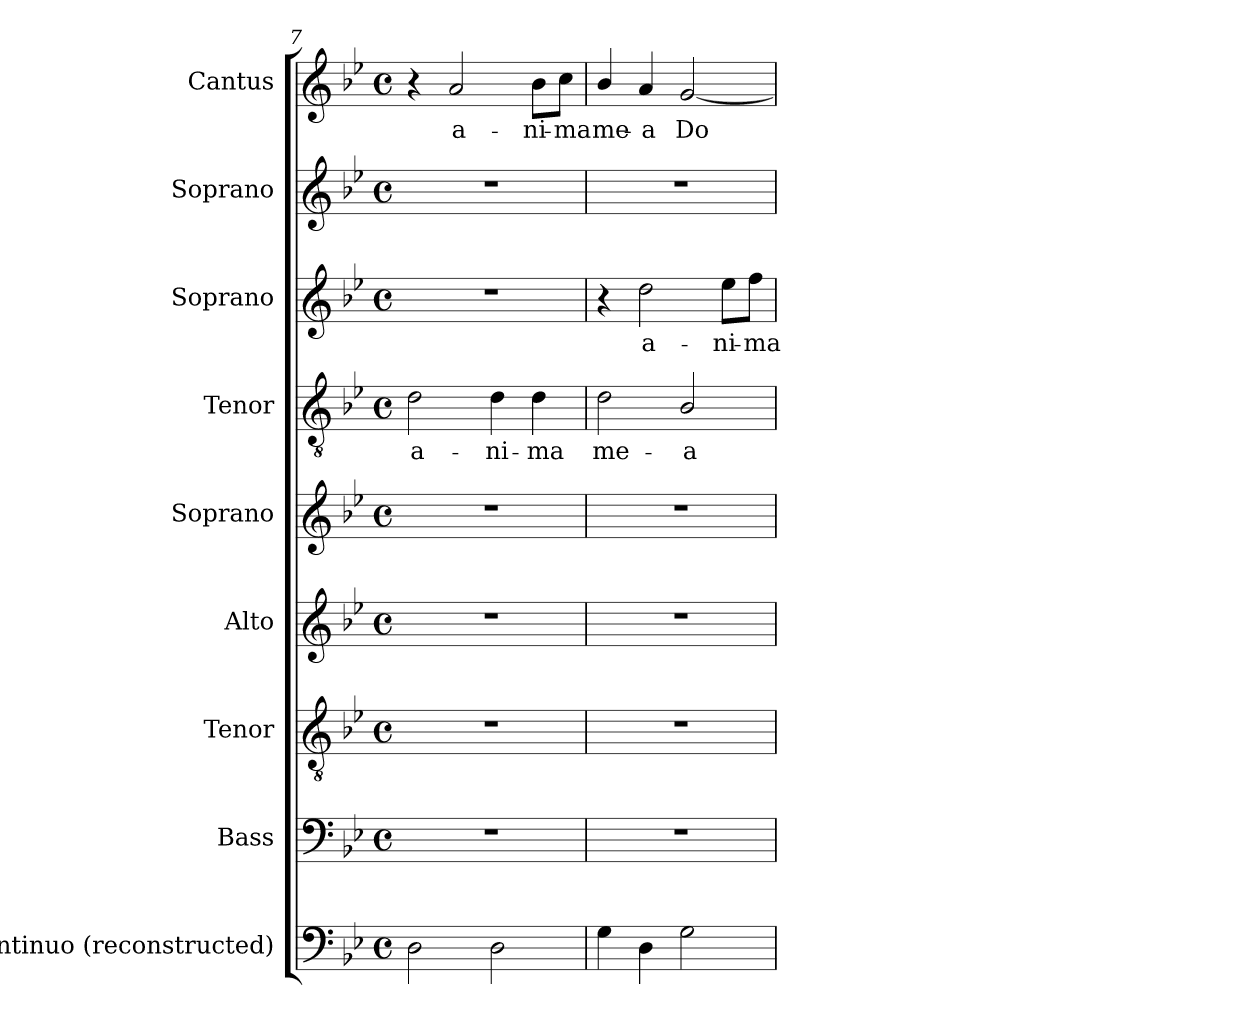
**kern	**kern	**kern	**kern	**kern	**kern	**text	**kern	**text	**kern	**kern	**text
*part9	*part8	*part7	*part6	*part5	*part4	*part4	*part3	*part3	*part2	*part1	*part1
*staff9	*staff8	*staff7	*staff6	*staff5	*staff4	*staff4	*staff3	*staff3	*staff2	*staff1	*staff1
*I"Continuo (reconstructed)	*I"Bass	*I"Tenor	*I"Alto	*I"Soprano	*I"Tenor	*	*I"Soprano	*	*I"Soprano	*I"Cantus	*
*I'Cont.	*I'B.	*I'T.	*I'A.	*I'S.	*I'T.	*	*I'S.	*	*I'S.	*I'S.	*
!!LO:PB:g=z
*clefF4	*clefF4	*clefGv2	*clefG2	*clefG2	*clefGv2	*	*clefG2	*	*clefG2	*clefG2	*
*	*	*ITrd7c12	*	*	*ITrd7c12	*	*	*	*	*	*
*k[b-e-]	*k[b-e-]	*k[b-e-]	*k[b-e-]	*k[b-e-]	*k[b-e-]	*	*k[b-e-]	*	*k[b-e-]	*k[b-e-]	*
*g:	*g:	*g:	*g:	*g:	*g:	*	*g:	*	*g:	*g:	*
*M4/4	*M4/4	*M4/4	*M4/4	*M4/4	*M4/4	*	*M4/4	*	*M4/4	*M4/4	*
*met(c)	*met(c)	*met(c)	*met(c)	*met(c)	*met(c)	*	*met(c)	*	*met(c)	*met(c)	*
=7	=7	=7	=7	=7	=7	=7	=7	=7	=7	=7	=7
!	!	!	!	!	!	!LO:LY:b:color=#000000	!	!	!	!	!
2Di\	1r	1r	1r	1r	2Di\	a-	1r	.	1r	4r	.
!	!	!	!	!	!	!	!	!	!	!	!LO:LY:b:color=#000000
.	.	.	.	.	.	.	.	.	.	2ai/	a-
!	!	!	!	!	!	!LO:LY:b:color=#000000	!	!	!	!	!
2Di\	.	.	.	.	4Di\	-ni-	.	.	.	.	.
!	!	!	!	!	!	!LO:LY:b:color=#000000	!	!	!	!	!
!	!	!	!	!	!	!	!	!	!	!	!LO:LY:b:color=#000000
.	.	.	.	.	4Di\	-ma	.	.	.	8b-i\L	-ni-
!	!	!	!	!	!	!	!	!	!	!	!LO:LY:b:color=#000000
.	.	.	.	.	.	.	.	.	.	8cci\J	-ma
=8	=8	=8	=8	=8	=8	=8	=8	=8	=8	=8	=8
!	!	!	!	!	!	!LO:LY:b:color=#000000	!	!	!	!	!
!	!	!	!	!	!	!	!	!	!	!	!LO:LY:b:color=#000000
4Gi\	1r	1r	1r	1r	2Di\	me-	4r	.	1r	4b-i/	me-
!	!	!	!	!	!	!	!	!LO:LY:b:color=#000000	!	!	!
!	!	!	!	!	!	!	!	!	!	!	!LO:LY:b:color=#000000
4Di\	.	.	.	.	.	.	2ddi\	a-	.	4ai/	-a
!	!	!	!	!	!	!LO:LY:b:color=#000000	!	!	!	!	!
!	!	!	!	!	!	!	!	!	!	!	!LO:LY:b:color=#000000
2Gi\	.	.	.	.	2BB-i/	-a	.	.	.	[2gi/	Do-
!	!	!	!	!	!	!	!	!LO:LY:b:color=#000000	!	!	!
.	.	.	.	.	.	.	8ee-i\L	-ni-	.	.	.
!	!	!	!	!	!	!	!	!LO:LY:b:color=#000000	!	!	!
.	.	.	.	.	.	.	8ffi\J	-ma	.	.	.
=	=	=	=	=	=	=	=	=	=	=	=
*-	*-	*-	*-	*-	*-	*-	*-	*-	*-	*-	*-
